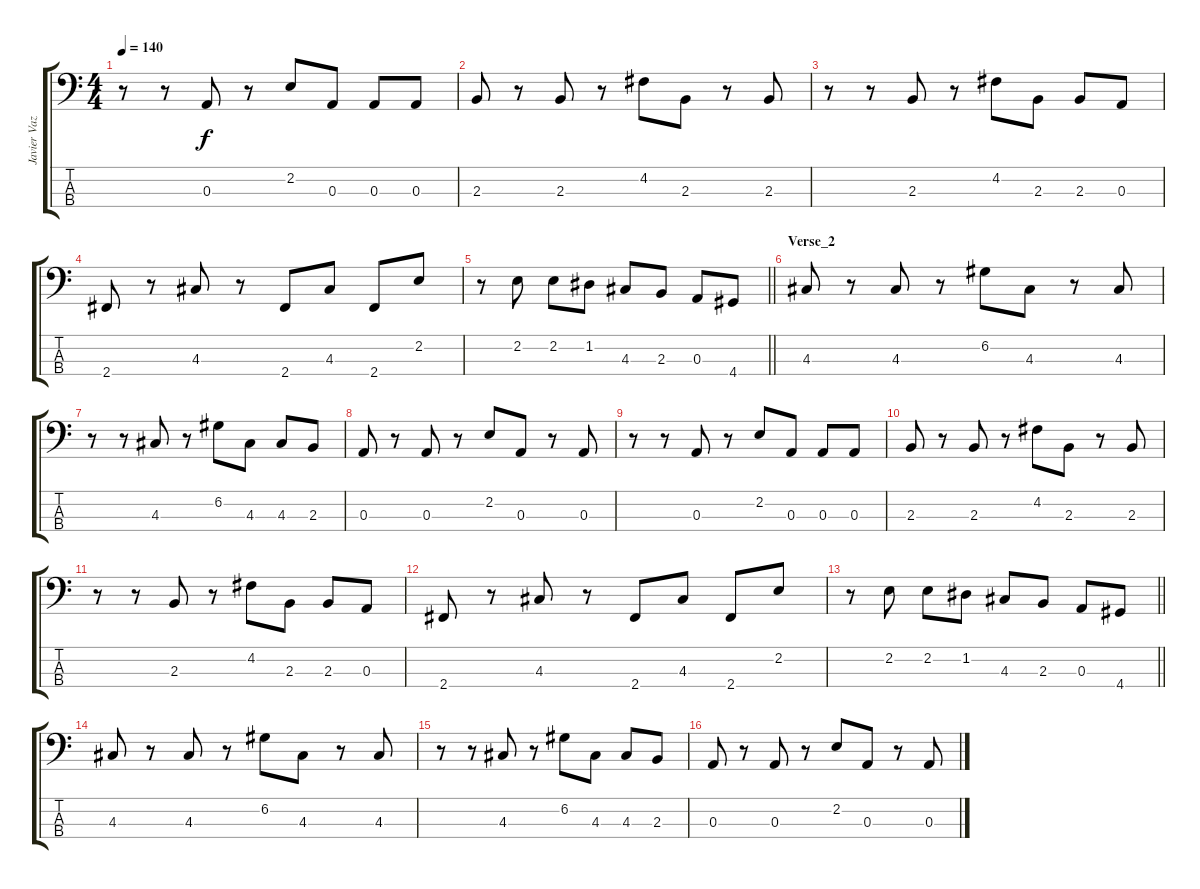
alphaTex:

\track ("Javier Vaz Martins" "Javier Vaz") {instrument electricbassfinger}
\staff {score tabs}
\tuning (G2 D2 A1 E1) {hide}
\ts (4 4)
\tempo 140
\clef f4
\ks c
r.8{dy f} r.8 0.3.8 r.8 2.2.8 0.3.8 0.3.8 0.3.8 |
2.3.8 r.8 2.3.8 r.8 4.2.8 2.3.8 r.8 2.3.8 |
r.8 r.8 2.3.8 r.8 4.2.8 2.3.8 2.3.8 0.3.8 |
2.4.8 r.8 4.3.8 r.8 2.4.8 4.3.8 2.4.8 2.2.8 |
\barLineRight lightlight
r.8 2.2.8 2.2.8 1.2.8 4.3.8 2.3.8 0.3.8 4.4.8 |
\section ("" "Verse_2")
4.3.8 r.8 4.3.8 r.8 6.2.8 4.3.8 r.8 4.3.8 |
r.8 r.8 4.3.8 r.8 6.2.8 4.3.8 4.3.8 2.3.8 |
0.3.8 r.8 0.3.8 r.8 2.2.8 0.3.8 r.8 0.3.8 |
r.8 r.8 0.3.8 r.8 2.2.8 0.3.8 0.3.8 0.3.8 |
2.3.8 r.8 2.3.8 r.8 4.2.8 2.3.8 r.8 2.3.8 |
r.8 r.8 2.3.8 r.8 4.2.8 2.3.8 2.3.8 0.3.8 |
2.4.8 r.8 4.3.8 r.8 2.4.8 4.3.8 2.4.8 2.2.8 |
\barLineRight lightlight
r.8 2.2.8 2.2.8 1.2.8 4.3.8 2.3.8 0.3.8 4.4.8 |
4.3.8 r.8 4.3.8 r.8 6.2.8 4.3.8 r.8 4.3.8 |
r.8 r.8 4.3.8 r.8 6.2.8 4.3.8 4.3.8 2.3.8 |
0.3.8 r.8 0.3.8 r.8 2.2.8 0.3.8 r.8 0.3.8
